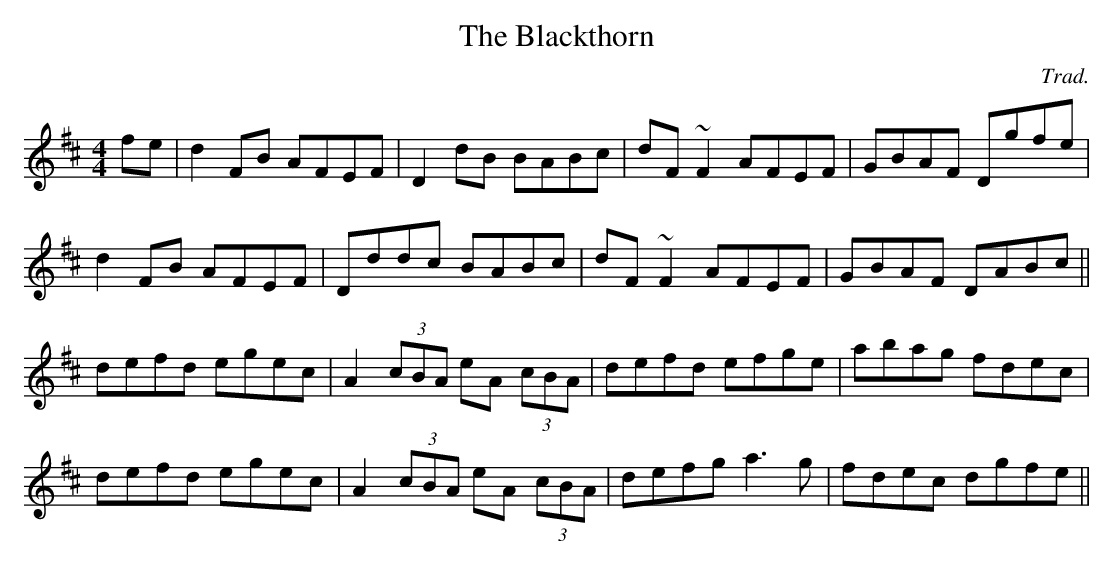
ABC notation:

X:1
T:The Blackthorn
C:Trad.
M:4/4
K:D
fe|d2 FB AFEF|D2 dB BABc|dF~F2 AFEF|GBAF Dgfe|
d2 FB AFEF|Dddc BABc|dF ~F2 AFEF|GBAF DABc||
defd egec|A2 (3cBA eA (3cBA|defd efge|abag fdec|
defd egec|A2 (3cBA eA (3cBA|defg a3 g|fdec dgfe||
